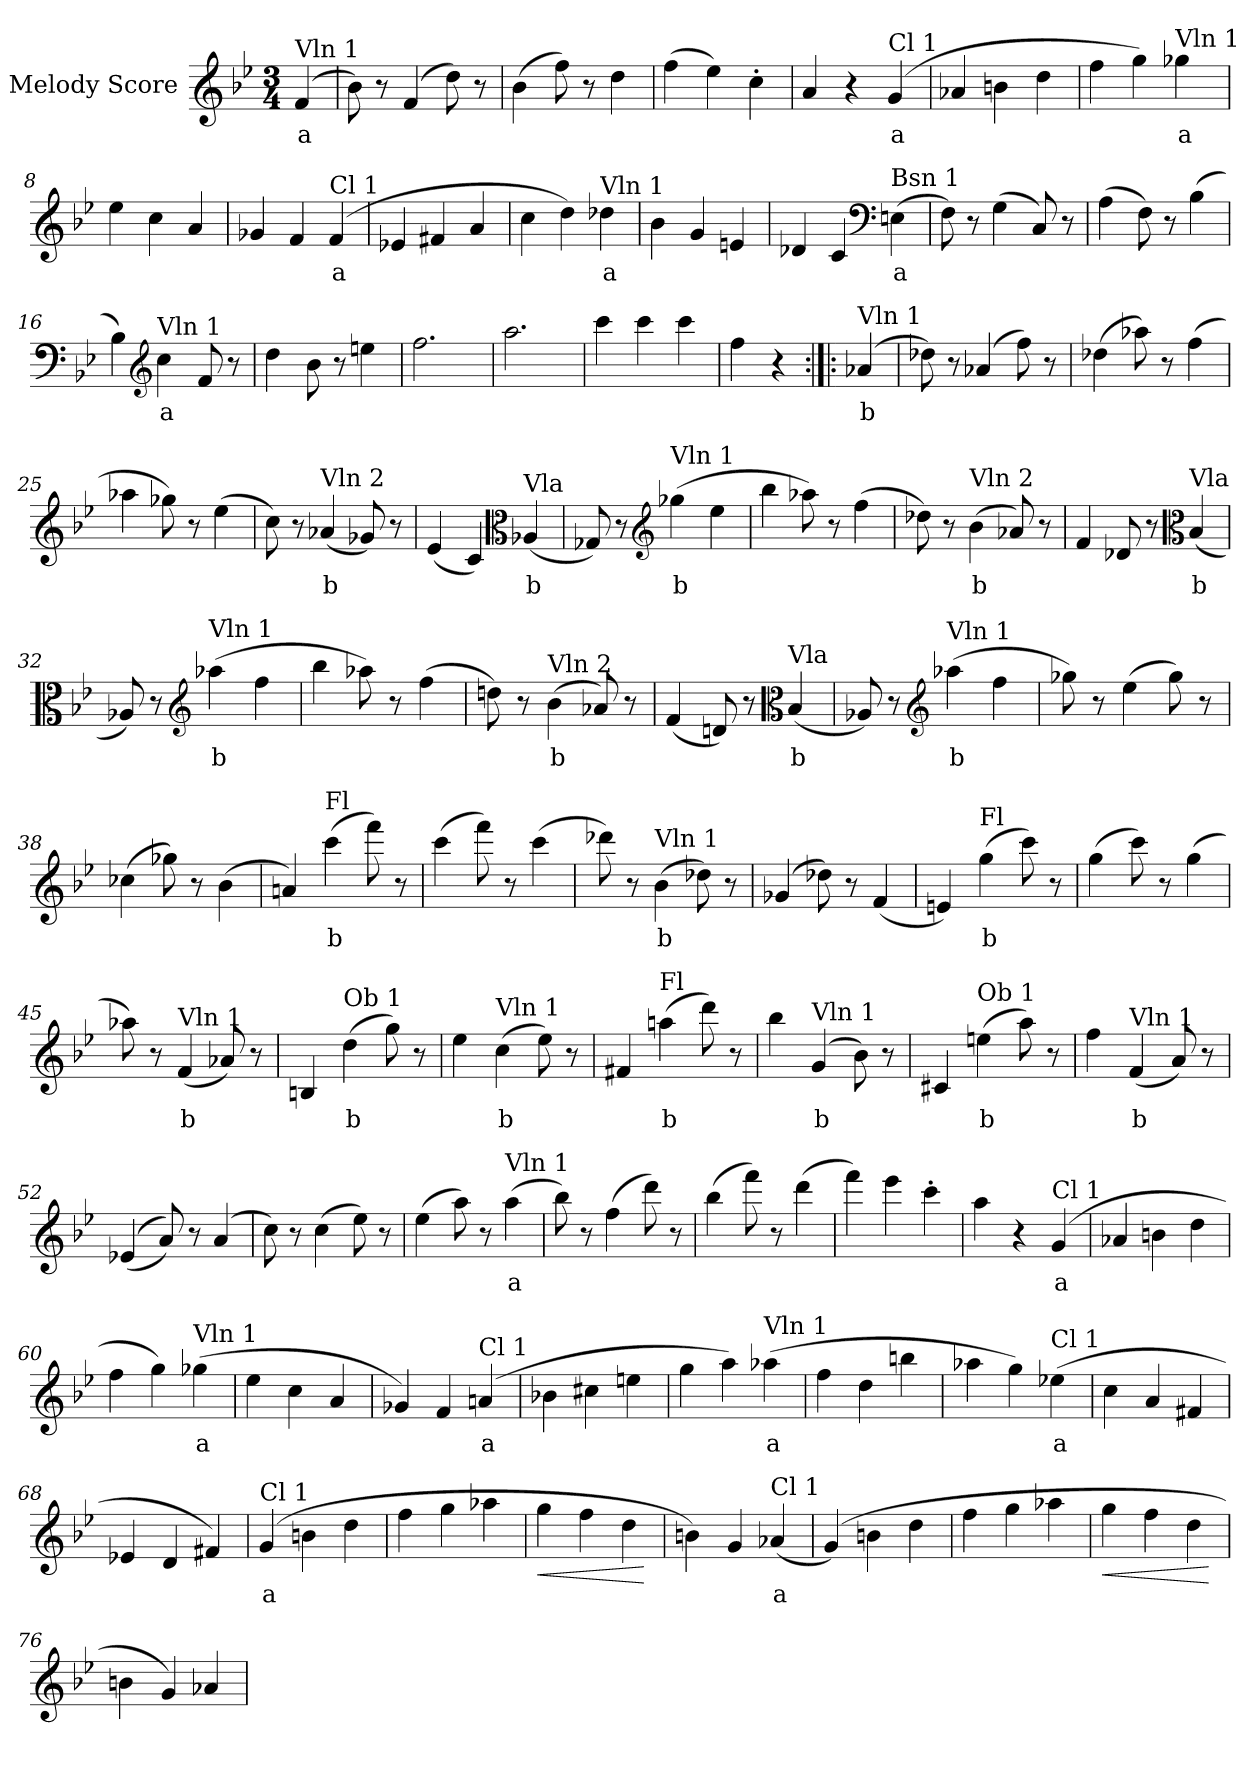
**kern	**text	**dynam
*part1	*part1	*part1
*staff1	*staff1	*staff1
*I"Melody Score	*	*
*k[b-e-]	*	*
*M3/4	*	*
*MM300	*	*
=1	=1	=1
!LO:TX:a:t=Vln 1	!	!
!	!LO:LY:b:color=#FF0000	!
(4f/	a	.
=2	=2	=2
8b-\)	.	.
8r	.	.
(4f/	.	.
8dd\)	.	.
8r	.	.
=3	=3	=3
(4b-\	.	.
8ff\)	.	.
8r	.	.
4dd\	.	.
=4	=4	=4
(4ff\	.	.
4ee-\)	.	.
4cc'\	.	.
=5	=5	=5
4a/	.	.
4r	.	.
!LO:TX:a:t=Cl 1	!	!
!	!LO:LY:b:color=#FF0000	!
(4g/	a	.
=6	=6	=6
4a-X/	.	.
4b\	.	.
4dd\	.	.
=7	=7	=7
4ff\	.	.
4gg\)	.	.
!LO:TX:a:t=Vln 1	!	!
!	!LO:LY:b:color=#FF0000	!
4gg-X\	a	.
=8	=8	=8
4ee-\	.	.
4cc\	.	.
4a/	.	.
=9	=9	=9
4g-X/	.	.
4f/	.	.
!LO:TX:a:t=Cl 1	!	!
!	!LO:LY:b:color=#FF0000	!
(4f/	a	.
=10	=10	=10
4e-X/	.	.
4f#X/	.	.
4a/	.	.
=11	=11	=11
4cc\	.	.
4dd\)	.	.
!LO:TX:a:t=Vln 1	!	!
!	!LO:LY:b:color=#FF0000	!
4dd-X\	a	.
=12	=12	=12
4b-\	.	.
4g/	.	.
4en/	.	.
=13	=13	=13
4d-X/	.	.
4c/	.	.
*clefF4	*	*
!LO:TX:a:t=Bsn 1	!	!
!	!LO:LY:b:color=#FF0000	!
(4En\	a	.
=14	=14	=14
8F\)	.	.
8r	.	.
(4G\	.	.
8C/)	.	.
8r	.	.
=15	=15	=15
(4A\	.	.
8F\)	.	.
8r	.	.
(4B-\	.	.
=16	=16	=16
4B-\)	.	.
*clefG2	*	*
!LO:TX:a:t=Vln 1	!	!
!	!LO:LY:b:color=#FF0000	!
4cc\	a	.
8f/	.	.
8r	.	.
=17	=17	=17
4dd\	.	.
8b-\	.	.
8r	.	.
4een\	.	.
=18	=18	=18
2.ff\	.	.
=19	=19	=19
2.aa\	.	.
=20	=20	=20
4ccc\	.	.
4ccc\	.	.
4ccc\	.	.
=21	=21	=21
4ff\	.	.
4r	.	.
=22:|!|:	=22:|!|:	=22:|!|:
!LO:TX:a:t=Vln 1	!	!
!	!LO:LY:b:color=#FF0000	!
(4a-X/	b	.
=23	=23	=23
8dd-X\)	.	.
8r	.	.
(4a-X/	.	.
8ff\)	.	.
8r	.	.
=24	=24	=24
(4dd-X\	.	.
8aa-X\)	.	.
8r	.	.
(4ff\	.	.
=25	=25	=25
4aa-X\	.	.
8gg-X\)	.	.
8r	.	.
(4ee-\	.	.
=26	=26	=26
8cc\)	.	.
8r	.	.
!LO:TX:a:t=Vln 2	!	!
!	!LO:LY:b:color=#FF0000	!
(4a-X/	b	.
8g-/)	.	.
8r	.	.
=27	=27	=27
(4e-/	.	.
4c/)	.	.
*clefC3	*	*
!LO:TX:a:t=Vla	!	!
!	!LO:LY:b:color=#FF0000	!
(4A-X/	b	.
=28	=28	=28
8G-X/)	.	.
8r	.	.
*clefG2	*	*
!LO:TX:a:t=Vln 1	!	!
!	!LO:LY:b:color=#FF0000	!
(4gg-X\	b	.
4ee-\	.	.
=29	=29	=29
4bb-\	.	.
8aa-X\)	.	.
8r	.	.
(4ff\	.	.
=30	=30	=30
8dd-X\)	.	.
8r	.	.
!LO:TX:a:t=Vln 2	!	!
!	!LO:LY:b:color=#FF0000	!
(4b-\	b	.
8a-/)	.	.
8r	.	.
=31	=31	=31
4f/	.	.
8d-X/	.	.
8r	.	.
*clefC3	*	*
!LO:TX:a:t=Vla	!	!
!	!LO:LY:b:color=#FF0000	!
(4B-/	b	.
=32	=32	=32
8A-X/)	.	.
8r	.	.
*clefG2	*	*
!LO:TX:a:t=Vln 1	!	!
!	!LO:LY:b:color=#FF0000	!
(4aa-X\	b	.
4ff\	.	.
=33	=33	=33
4bb-\	.	.
8aa-X\)	.	.
8r	.	.
(4ff\	.	.
=34	=34	=34
8ddn\)	.	.
8r	.	.
!LO:TX:a:t=Vln 2	!	!
!	!LO:LY:b:color=#FF0000	!
(4b-\	b	.
8a-/)	.	.
8r	.	.
=35	=35	=35
(4f/	.	.
8dn/)	.	.
8r	.	.
*clefC3	*	*
!LO:TX:a:t=Vla	!	!
!	!LO:LY:b:color=#FF0000	!
(4B-/	b	.
=36	=36	=36
8A-X/)	.	.
8r	.	.
*clefG2	*	*
!LO:TX:a:t=Vln 1	!	!
!	!LO:LY:b:color=#FF0000	!
(4aa-X\	b	.
4ff\	.	.
=37	=37	=37
8gg-X\)	.	.
8r	.	.
(4ee-\	.	.
8gg-\)	.	.
8r	.	.
=38	=38	=38
(4cc-X\	.	.
8gg-X\)	.	.
8r	.	.
(4b-\	.	.
=39	=39	=39
4an/)	.	.
!LO:TX:a:t=Fl	!	!
!	!LO:LY:b:color=#FF0000	!
(4ccc\	b	.
8fff\)	.	.
8r	.	.
=40	=40	=40
(4ccc\	.	.
8fff\)	.	.
8r	.	.
(4ccc\	.	.
=41	=41	=41
8ddd-X\)	.	.
8r	.	.
!LO:TX:a:t=Vln 1	!	!
!	!LO:LY:b:color=#FF0000	!
(4b-\	b	.
8dd-X\)	.	.
8r	.	.
=42	=42	=42
(4g-X/	.	.
8dd-X\)	.	.
8r	.	.
(4f/	.	.
=43	=43	=43
4en/)	.	.
!LO:TX:a:t=Fl	!	!
!	!LO:LY:b:color=#FF0000	!
(4gg\	b	.
8ccc\)	.	.
8r	.	.
=44	=44	=44
(4gg\	.	.
8ccc\)	.	.
8r	.	.
(4gg\	.	.
=45	=45	=45
8aa-X\)	.	.
8r	.	.
!LO:TX:a:t=Vln 1	!	!
!	!LO:LY:b:color=#FF0000	!
(4f/	b	.
8a-X/)	.	.
8r	.	.
=46	=46	=46
4Bn/	.	.
!LO:TX:a:t=Ob 1	!	!
!	!LO:LY:b:color=#FF0000	!
(4dd\	b	.
8gg\)	.	.
8r	.	.
=47	=47	=47
4ee-\	.	.
!LO:TX:a:t=Vln 1	!	!
!	!LO:LY:b:color=#FF0000	!
(4cc\	b	.
8ee-\)	.	.
8r	.	.
=48	=48	=48
4f#X/	.	.
!LO:TX:a:t=Fl	!	!
!	!LO:LY:b:color=#FF0000	!
(4aan\	b	.
8ddd\)	.	.
8r	.	.
=49	=49	=49
4bb-\	.	.
!LO:TX:a:t=Vln 1	!	!
!	!LO:LY:b:color=#FF0000	!
(4g/	b	.
8b-\)	.	.
8r	.	.
=50	=50	=50
4c#X/	.	.
!LO:TX:a:t=Ob 1	!	!
!	!LO:LY:b:color=#FF0000	!
(4een\	b	.
8aa\)	.	.
8r	.	.
=51	=51	=51
4ff\	.	.
!LO:TX:a:t=Vln 1	!	!
!	!LO:LY:b:color=#FF0000	!
(4f/	b	.
8a/)	.	.
8r	.	.
=52	=52	=52
((4e-X/	.	.
8a/))	.	.
8r	.	.
(4a/	.	.
=53	=53	=53
8cc\)	.	.
8r	.	.
(4cc\	.	.
8ee-\)	.	.
8r	.	.
=54	=54	=54
(4ee-\	.	.
8aa\)	.	.
8r	.	.
!LO:TX:a:t=Vln 1	!	!
!	!LO:LY:b:color=#FF0000	!
(4aa\	a	.
=55	=55	=55
8bb-\)	.	.
8r	.	.
(4ff\	.	.
8ddd\)	.	.
8r	.	.
=56	=56	=56
(4bb-\	.	.
8fff\)	.	.
8r	.	.
(4ddd\	.	.
=57	=57	=57
4fff\)	.	.
4eee-\	.	.
4ccc'\	.	.
=58	=58	=58
4aa\	.	.
4r	.	.
!LO:TX:a:t=Cl 1	!	!
!	!LO:LY:b:color=#FF0000	!
(4g/	a	.
=59	=59	=59
4a-X/	.	.
4b\	.	.
4dd\	.	.
=60	=60	=60
4ff\	.	.
4gg\)	.	.
!LO:TX:a:t=Vln 1	!	!
!	!LO:LY:b:color=#FF0000	!
(4gg-X\	a	.
=61	=61	=61
4ee-\	.	.
4cc\	.	.
4a/	.	.
=62	=62	=62
4g-X/)	.	.
4f/	.	.
!LO:TX:a:t=Cl 1	!	!
!	!LO:LY:b:color=#FF0000	!
(4an/	a	.
=63	=63	=63
4b-X\	.	.
4cc#X\	.	.
4ee\	.	.
=64	=64	=64
4gg\	.	.
4aa\)	.	.
!LO:TX:a:t=Vln 1	!	!
!	!LO:LY:b:color=#FF0000	!
(4aa-X\	a	.
=65	=65	=65
4ff\	.	.
4dd\	.	.
4bbn\	.	.
=66	=66	=66
4aa-X\	.	.
4gg\)	.	.
!LO:TX:a:t=Cl 1	!	!
!	!LO:LY:b:color=#FF0000	!
(4ee-X\	a	.
=67	=67	=67
4cc\	.	.
4a/	.	.
4f#X/	.	.
=68	=68	=68
4e-X/	.	.
4d/	.	.
4f#X/)	.	.
=69	=69	=69
!LO:TX:a:t=Cl 1	!	!
!	!LO:LY:b:color=#FF0000	!
(4g/	a	.
4b\	.	.
4dd\	.	.
=70	=70	=70
4ff\	.	.
4gg\	.	.
4aa-X\	.	.
=71	=71	=71
!	!	!LO:HP:b
4gg\	.	<
4ff\	.	.
4dd\	.	.
.	.	[
=72	=72	=72
4b\)	.	.
4g/	.	.
!LO:TX:a:t=Cl 1	!	!
!	!LO:LY:b:color=#FF0000	!
(4a-X/	a	.
=73	=73	=73
(4g/)	.	.
4b\	.	.
4dd\	.	.
=74	=74	=74
4ff\	.	.
4gg\	.	.
4aa-X\	.	.
=75	=75	=75
!	!	!LO:HP:b
4gg\	.	<
4ff\	.	.
4dd\	.	.
.	.	[
=76	=76	=76
4b\	.	.
4g/)	.	.
4a-X/	.	.
=	=	=
*-	*-	*-
